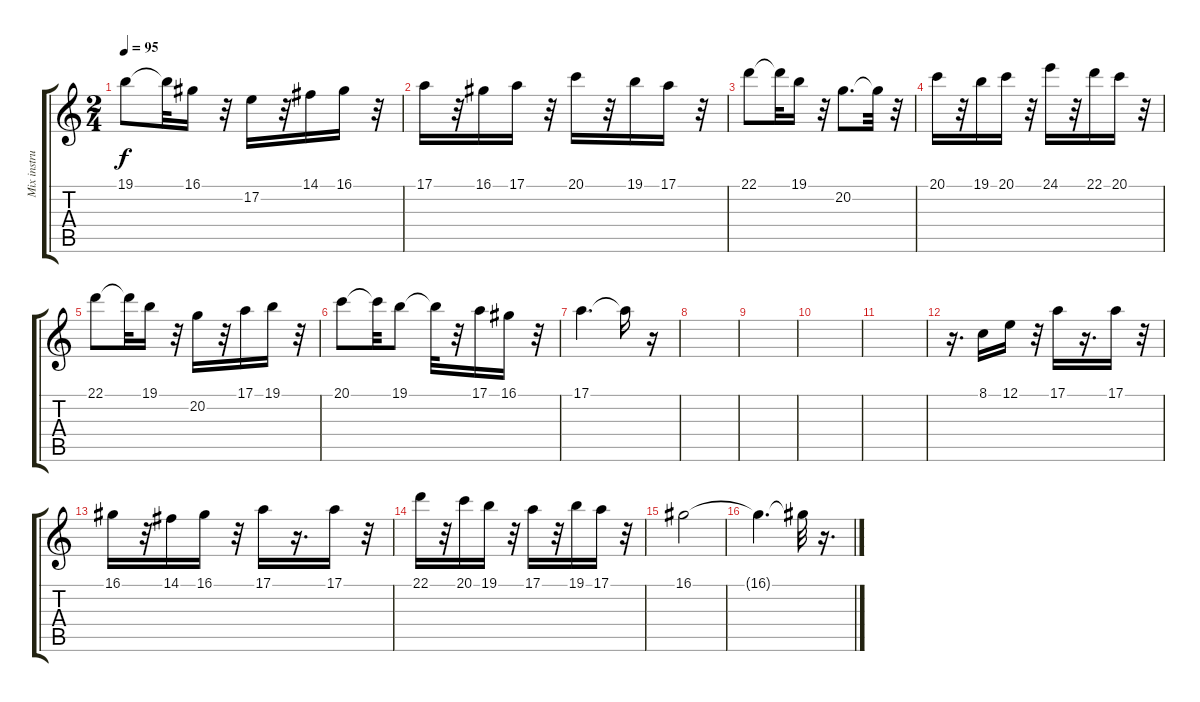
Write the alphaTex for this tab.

\track ("Mix instrument 1" "Mix instru") {instrument piccolo}
\staff {score tabs}
\tuning (E4 B3 G3 D3 A2 E2) {hide}
\ts (2 4)
\tempo 95
\clef g2
\ks c
19.1.8{dy f} 19.1{t}.32 16.1.16 r.32 17.2.16 r.32 14.1.16 16.1.16 r.32 |
17.1.16 r.32 16.1.16 17.1.16 r.32 20.1.16 r.32 19.1.16 17.1.16 r.32 |
22.1.8 22.1{t}.32 19.1.16 r.32 20.2.8{d} 20.2{t}.32 r.32 |
20.1.16 r.32 19.1.16 20.1.16 r.32 24.1.16 r.32 22.1.16 20.1.16 r.32 |
22.1.8 22.1{t}.32 19.1.16 r.32 20.2.16 r.32 17.1.16 19.1.16 r.32 |
20.1.8 20.1{t}.32 19.1.8 19.1{t}.32 r.32 17.1.16 16.1.16 r.32 |
17.1.4{d} 17.1{t}.16 r.16 |
|
|
|
|
r.16{d} 8.1.16{instrument trumpet} 12.1.16 r.32 17.1.16 r.16{d} 17.1.16 r.32 |
16.1.16 r.32 14.1.16 16.1.16 r.32 17.1.16 r.16{d} 17.1.16 r.32 |
22.1.16 r.32 20.1.16 19.1.16 r.32 17.1.16 r.32 19.1.16 17.1.16 r.32 |
16.1.2 |
16.1{t}.4{d} 16.1{t}.32 r.16{d}
